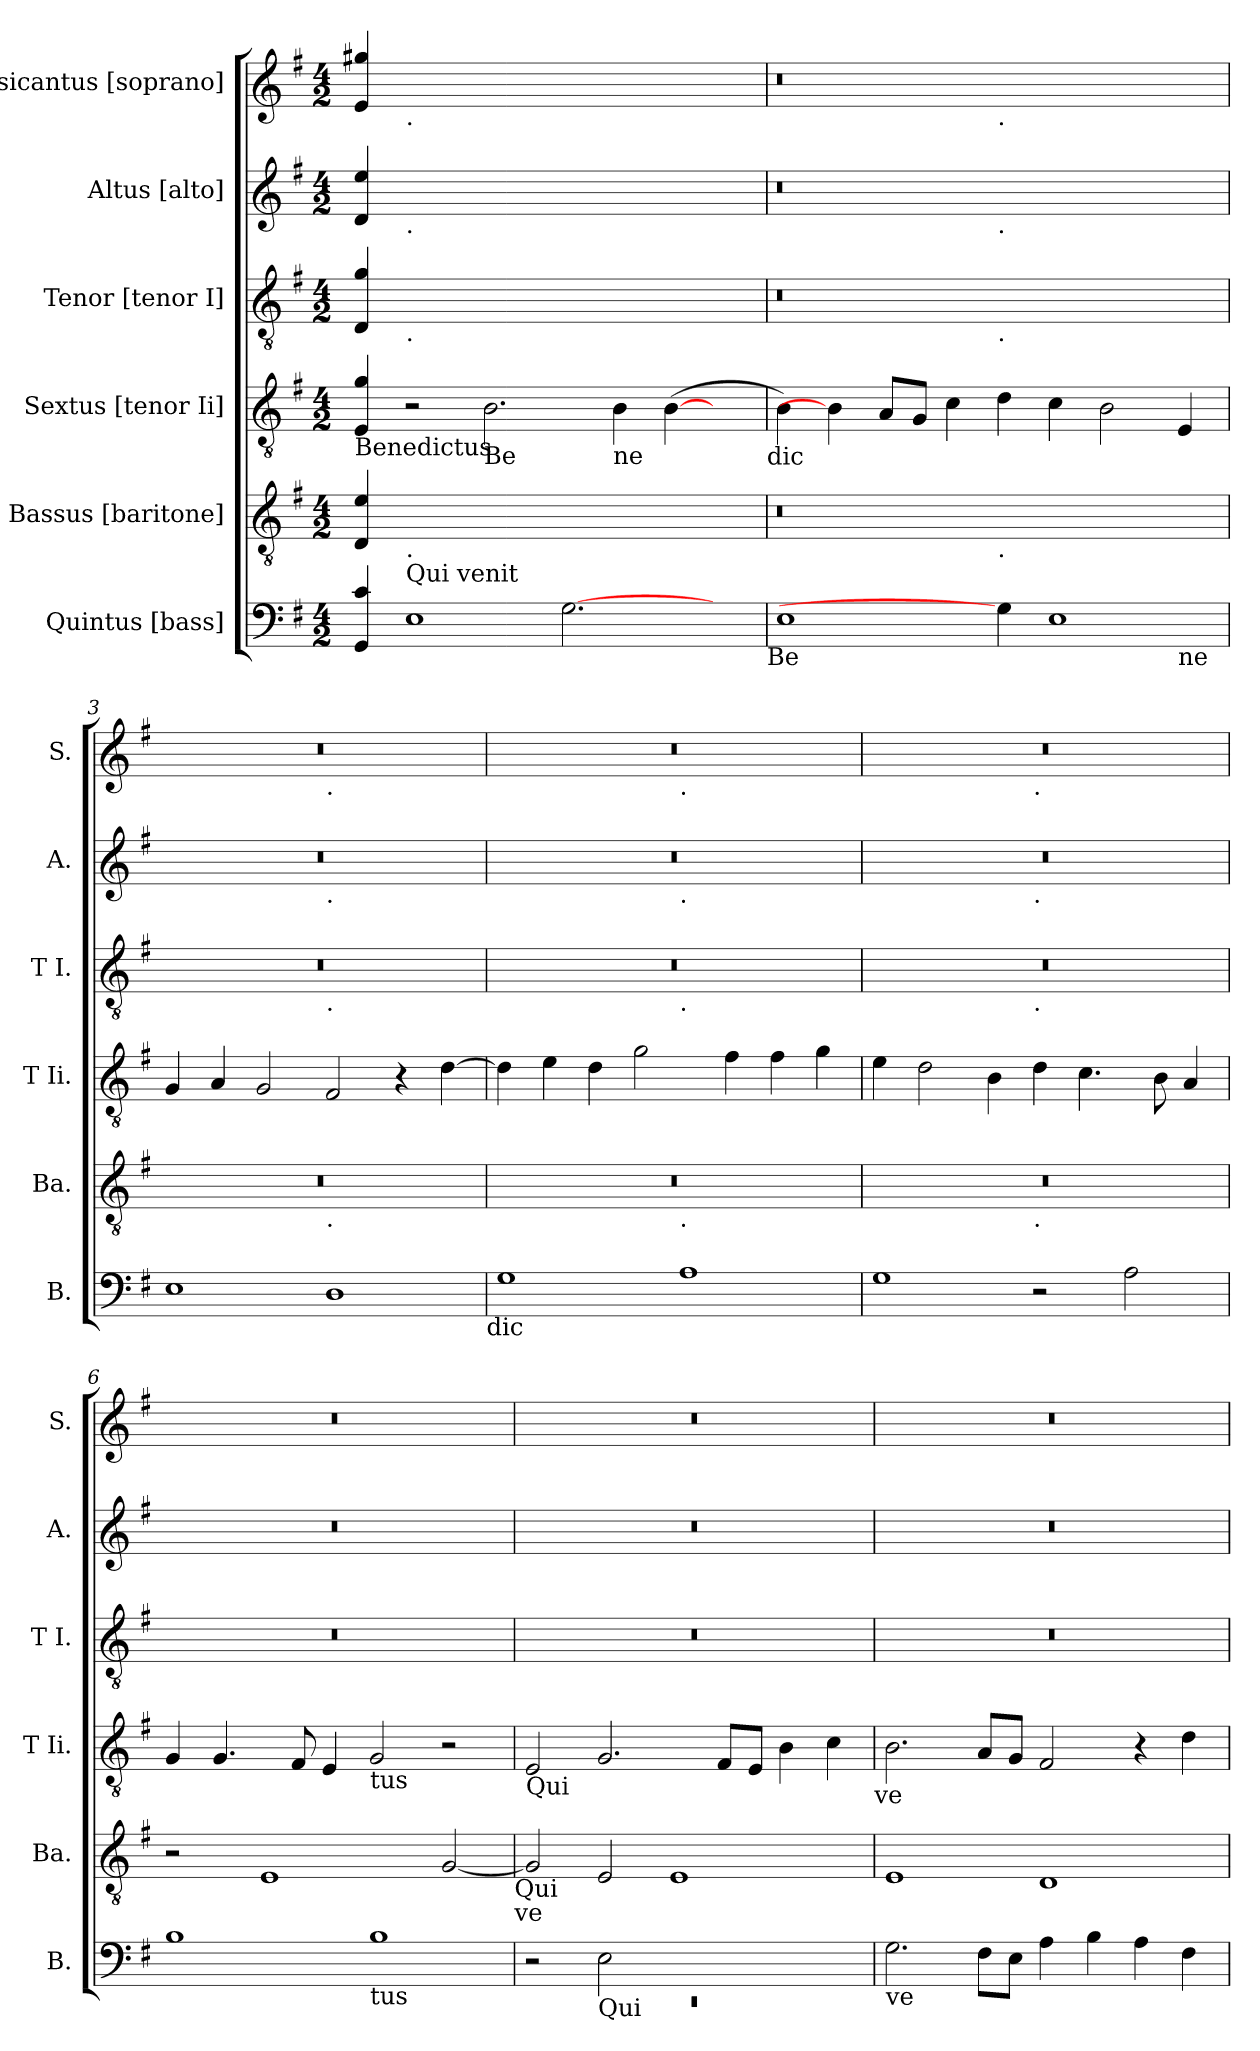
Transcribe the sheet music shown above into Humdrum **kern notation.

**kern	**kern	**kern	**kern	**kern	**kern
*part6	*part5	*part4	*part3	*part2	*part1
*staff6	*staff5	*staff4	*staff3	*staff2	*staff1
*I"Quintus [bass]	*I"Bassus [baritone]	*I"Sextus [tenor Ii]	*I"Tenor [tenor I]	*I"Altus [alto]	*I"Dsicantus [soprano]
*I'B.	*I'Ba.	*I'T Ii.	*I'T I.	*I'A.	*I'S.
*clefF4	*clefGv2	*clefGv2	*clefGv2	*clefG2	*clefG2
*	*ITrd7c12	*	*	*	*
*k[f#]	*k[f#]	*k[f#]	*k[f#]	*k[f#]	*k[f#]
*G:	*G:	*G:	*G:	*G:	*G:
*M4/2	*M4/2	*M4/2	*M4/2	*M4/2	*M4/2
=1	=1	=1	=1	=1	=1
!	!	!LO:TX:b:t=Benedictus	!	!	!
4GG/ 4c/	4DD/ 4E/	4E/ 4g/	4D/ 4g/	4d/ 4ee/	4e/ 4gg#X/
!	!	!	!	!	!LO:TX:b:t=.
!	!	!	!	!LO:TX:b:t=.	!
!	!	!	!LO:TX:b:t=.	!	!
!	!LO:TX:b:t=.	!	!	!	!
!	!LO:TX:b:t=Qui venit	!	!	!	!
1E	0ryy	2r	0ryy	0ryy	0ryy
!	!	!LO:TX:b:t=Be	!	!	!
.	.	2.B\	.	.	.
[2.G	.	.	.	.	.
!	!	!LO:TX:b:t=ne	!	!	!
.	.	4B\	.	.	.
.	.	(>[4B\	.	.	.
4ryy	.	4ryy	.	.	.
!	!	!LO:TX:b:t=dic	!	!	!
!LO:TX:b:t=Be	!	!	!	!	!
=2	=2	=2	=2	=2	=2
*^	*^	*	*^	*^	*^
1E	0ryy	0r	1ryy	4B\)	0r	1ryy	0r	1ryy	0r	1ryy
.	.	.	.	4B\]	.	.	.	.	.	.
.	.	.	.	8A/L	.	.	.	.	.	.
.	.	.	.	8G/J	.	.	.	.	.	.
.	.	.	.	4c\	.	.	.	.	.	.
!	!	!	!	!	!	!	!	!	!	!LO:TX:b:t=.
!	!	!	!	!	!	!	!	!LO:TX:b:t=.	!	!
!	!	!	!	!	!	!LO:TX:b:t=.	!	!	!	!
!	!	!	!LO:TX:b:t=.	!	!	!	!	!	!	!
4G]	.	.	1ryy	4d\	.	1ryy	.	1ryy	.	1ryy
1E	.	.	.	4c\	.	.	.	.	.	.
.	.	.	.	2B\	.	.	.	.	.	.
!	!LO:TX:b:t=ne	!	!	!	!	!	!	!	!	!
.	4ryy	4ryy	4ryy	4E/	4ryy	4ryy	4ryy	4ryy	4ryy	4ryy
*v	*v	*	*	*	*	*	*	*	*	*
!!LO:PB:g=z	!!
=3	=3	=3	=3	=3	=3	=3	=3	=3	=3
1E	0r	1ryy	4G/	0r	1ryy	0r	1ryy	0r	1ryy
.	.	.	4A/	.	.	.	.	.	.
.	.	.	2G/	.	.	.	.	.	.
!	!	!	!	!	!	!	!	!	!LO:TX:b:t=.
!	!	!	!	!	!	!	!LO:TX:b:t=.	!	!
!	!	!	!	!	!LO:TX:b:t=.	!	!	!	!
!	!	!LO:TX:b:t=.	!	!	!	!	!	!	!
1D	.	1ryy	2F#/	.	1ryy	.	1ryy	.	1ryy
.	.	.	4r	.	.	.	.	.	.
.	.	.	[>4d\	.	.	.	.	.	.
!LO:TX:b:t=dic	!	!	!	!	!	!	!	!	!
=4	=4	=4	=4	=4	=4	=4	=4	=4	=4
1G	0r	1ryy	4d\]	0r	1ryy	0r	1ryy	0r	1ryy
.	.	.	4e\	.	.	.	.	.	.
.	.	.	4d\	.	.	.	.	.	.
.	.	.	2g\	.	.	.	.	.	.
!	!	!	!	!	!	!	!	!	!LO:TX:b:t=.
!	!	!	!	!	!	!	!LO:TX:b:t=.	!	!
!	!	!	!	!	!LO:TX:b:t=.	!	!	!	!
!	!	!LO:TX:b:t=.	!	!	!	!	!	!	!
1A	.	1ryy	.	.	1ryy	.	1ryy	.	1ryy
.	.	.	4f#\	.	.	.	.	.	.
.	.	.	4f#\	.	.	.	.	.	.
.	.	.	4g\	.	.	.	.	.	.
=5	=5	=5	=5	=5	=5	=5	=5	=5	=5
1G	0r	1ryy	4e\	0r	1ryy	0r	1ryy	0r	1ryy
.	.	.	2d\	.	.	.	.	.	.
.	.	.	4B\	.	.	.	.	.	.
!	!	!	!	!	!	!	!	!	!LO:TX:b:t=.
!	!	!	!	!	!	!	!LO:TX:b:t=.	!	!
!	!	!	!	!	!LO:TX:b:t=.	!	!	!	!
!	!	!LO:TX:b:t=.	!	!	!	!	!	!	!
2r	.	1ryy	4d\	.	1ryy	.	1ryy	.	1ryy
.	.	.	4.c\	.	.	.	.	.	.
2A\	.	.	.	.	.	.	.	.	.
.	.	.	8B\	.	.	.	.	.	.
.	.	.	4A/	.	.	.	.	.	.
*	*	*	*	*v	*v	*	*	*v	*v
*	*v	*v	*	*	*v	*v	*
!!LO:PB:g=z
=6	=6	=6	=6	=6	=6
1B	2r	4G/	0r	0r	0r
.	.	4.G/	.	.	.
.	1EE	.	.	.	.
.	.	8F#/	.	.	.
.	.	4E/	.	.	.
!	!	!LO:TX:b:t=tus	!	!	!
!LO:TX:b:t=tus	!	!	!	!	!
1B	.	2G/	.	.	.
.	[<2GG/	2r	.	.	.
!	!LO:TX:b:t=Qui	!	!	!	!
!	!LO:TX:b:t=ve	!	!	!	!
=7	=7	=7	=7	=7	=7
*^	*	*	*	*	*
!	!	!	!LO:TX:b:t=Qui	!	!	!
!	!LO:N:vis=1	!	!	!	!	!
*	*^	*	*	*	*	*
0ryy	0rEE	2r	2GG/]	2E/	0r	0r	0r
!	!	!LO:TX:b:t=Qui	!	!	!	!	!
.	.	2E\	2EE/	2.G/	.	.	.
.	.	1ryy	1EE	.	.	.	.
.	.	.	.	8F#/L	.	.	.
.	.	.	.	8E/J	.	.	.
.	.	.	.	4B\	.	.	.
.	.	.	.	4c\	.	.	.
*v	*v	*v	*	*	*	*	*
!	!	!LO:TX:b:t=ve	!	!	!
=8	=8	=8	=8	=8	=8
!LO:TX:b:t=ve	!	!	!	!	!
2.G\	1EE	2.B\	0r	0r	0r
8F#\L	.	8A/L	.	.	.
8E\J	.	8G/J	.	.	.
4A\	1DD	2F#/	.	.	.
4B\	.	.	.	.	.
4A\	.	4r	.	.	.
4F#\	.	4d\	.	.	.
=	=	=	=	=	=
*-	*-	*-	*-	*-	*-
